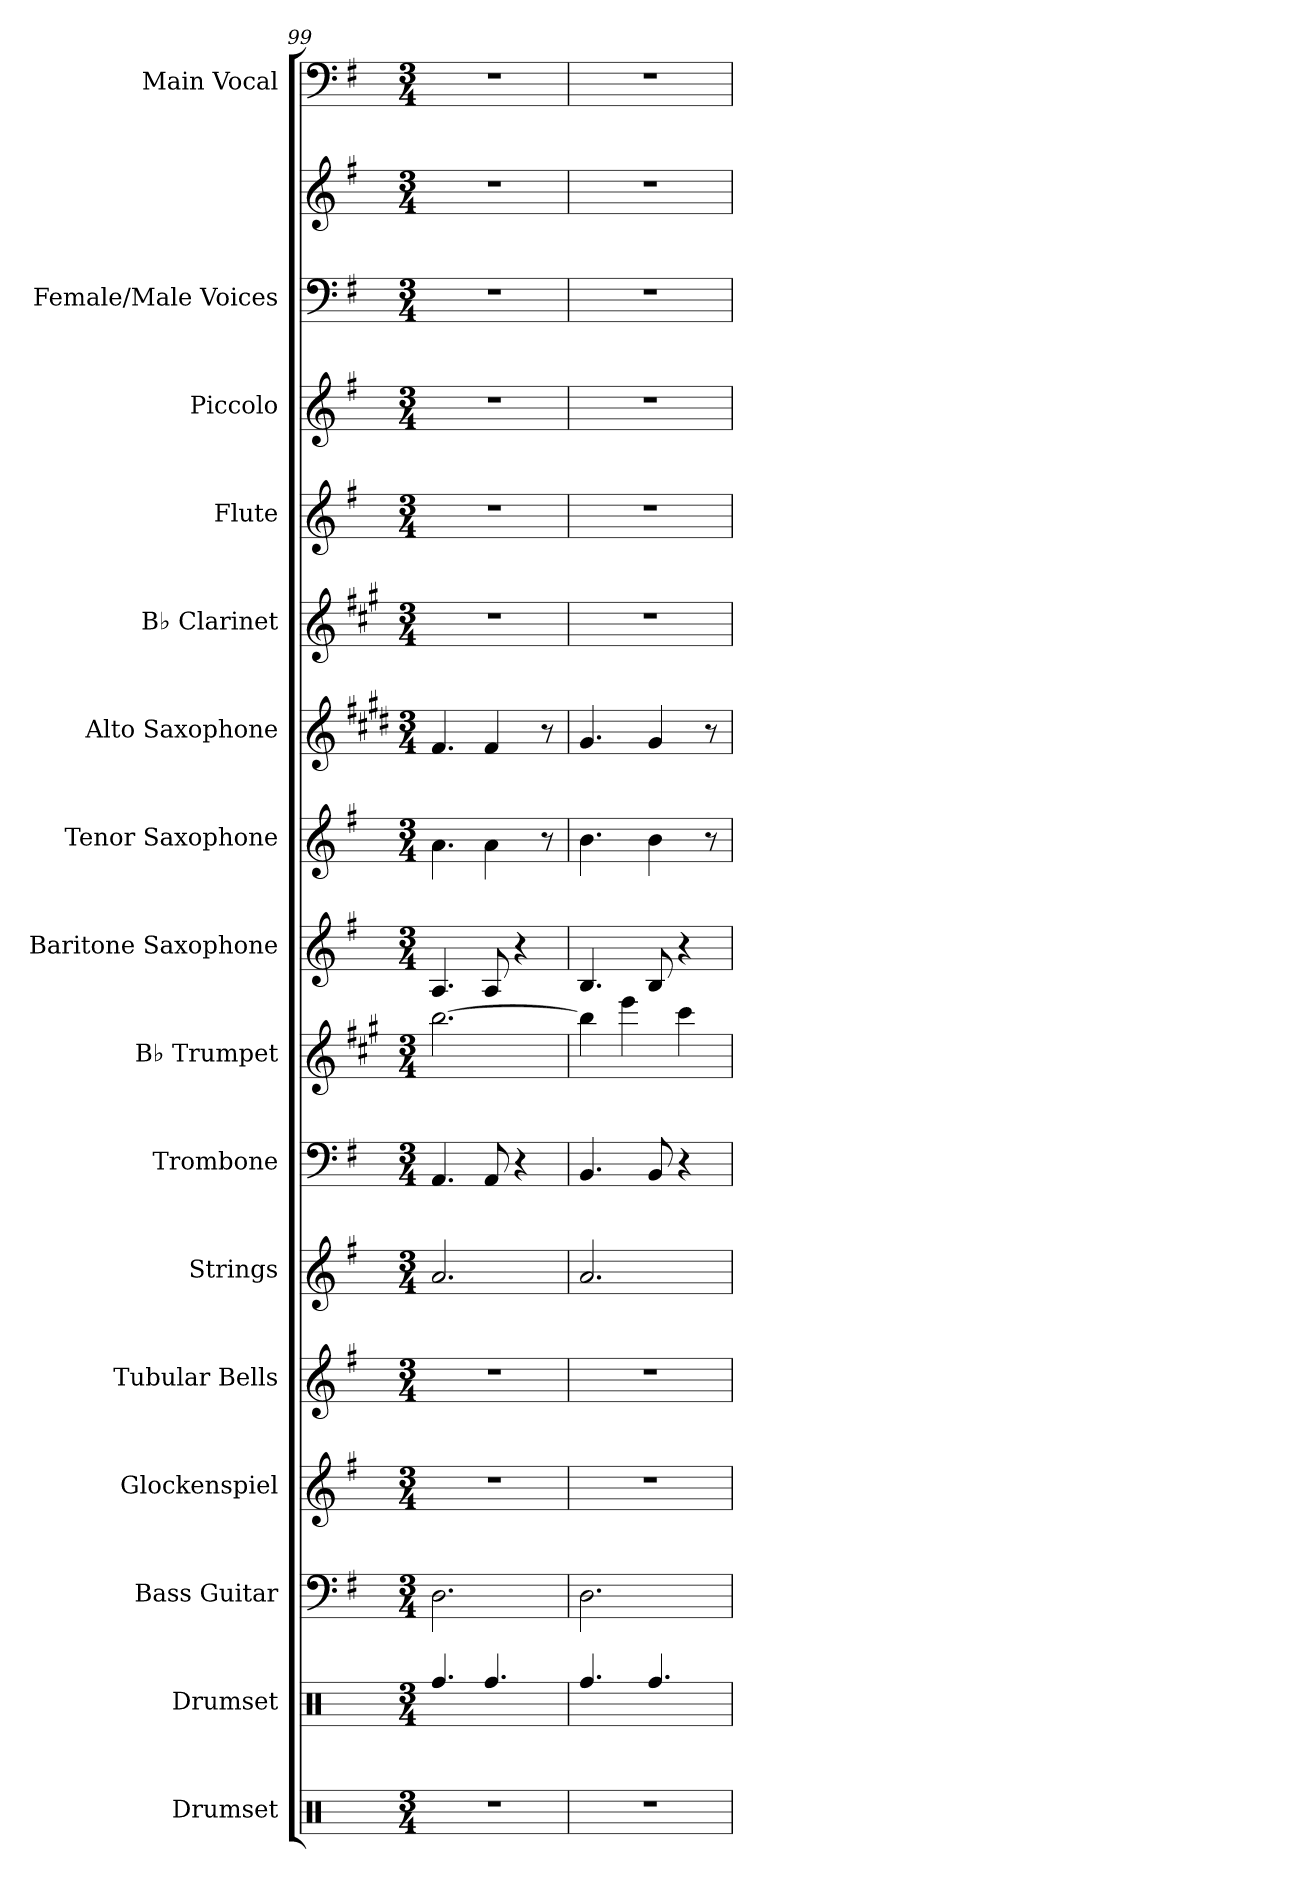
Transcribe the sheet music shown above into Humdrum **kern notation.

**kern	**kern	**kern	**kern	**kern	**kern	**kern	**kern	**kern	**kern	**kern	**kern	**kern	**kern	**kern	**kern	**kern
*part16	*part15	*part14	*part13	*part12	*part11	*part10	*part9	*part8	*part7	*part6	*part5	*part4	*part3	*part2	*part2	*part1
*staff17	*staff16	*staff15	*staff14	*staff13	*staff12	*staff11	*staff10	*staff9	*staff8	*staff7	*staff6	*staff5	*staff4	*staff3	*staff2	*staff1
*I"Drumset	*I"Drumset	*I"Bass Guitar	*I"Glockenspiel	*I"Tubular Bells	*I"Strings	*I"Trombone	*I"B♭ Trumpet	*I"Baritone Saxophone	*I"Tenor Saxophone	*I"Alto Saxophone	*I"B♭ Clarinet	*I"Flute	*I"Piccolo	*I"Female/Male Voices	*	*I"Main Vocal
*I'Drs.	*I'Drs.	*I'B. Guit.	*I'Glk.	*I'Tu. Be.	*I'St.	*I'Tbn.	*I'B♭ Tpt.	*I'Bar. Sax.	*I'T. Sax.	*I'A. Sax.	*I'B♭ Cl.	*I'Fl.	*I'Picc.	*I'Voices	*	*I'Main Vcl.
*clefX	*clefX	*clefF4	*clefG2	*clefG2	*clefG2	*clefF4	*clefG2	*clefG2	*clefG2	*clefG2	*clefG2	*clefG2	*clefG2	*clefF4	*clefG2	*clefF4
*	*	*ITrd7c12	*ITrd-14c-24	*	*	*	*ITrd1c2	*ITrd12c21	*ITrd8c14	*ITrd5c9	*ITrd1c2	*	*ITrd-7c-12	*	*	*
*k[]	*k[]	*k[f#]	*k[f#]	*k[f#]	*k[f#]	*k[f#]	*k[f#]	*k[f#]	*k[f#]	*k[f#]	*k[f#]	*k[f#]	*k[f#]	*k[f#]	*k[f#]	*k[f#]
*M3/4	*M3/4	*M3/4	*M3/4	*M3/4	*M3/4	*M3/4	*M3/4	*M3/4	*M3/4	*M3/4	*M3/4	*M3/4	*M3/4	*M3/4	*M3/4	*M3/4
=99	=99	=99	=99	=99	=99	=99	=99	=99	=99	=99	=99	=99	=99	=99	=99	=99
2.r	4.Rff/	2.DD\	2.r	2.r	2.a/	4.AA/	[2.aa\	4.AA/	4.A\	4.A/	2.r	2.r	2.r	2.r	2.r	2.r
.	4.Rff/	.	.	.	.	8AA/	.	8AA/	4A\	4A/	.	.	.	.	.	.
.	.	.	.	.	.	4r	.	4r	.	.	.	.	.	.	.	.
.	.	.	.	.	.	.	.	.	8r	8r	.	.	.	.	.	.
=100	=100	=100	=100	=100	=100	=100	=100	=100	=100	=100	=100	=100	=100	=100	=100	=100
2.r	4.Rff/	2.DD\	2.r	2.r	2.a/	4.BB/	4aa\]	4.BB/	4.B\	4.B/	2.r	2.r	2.r	2.r	2.r	2.r
.	.	.	.	.	.	.	4ddd\	.	.	.	.	.	.	.	.	.
.	4.Rff/	.	.	.	.	8BB/	.	8BB/	4B\	4B/	.	.	.	.	.	.
.	.	.	.	.	.	4r	4bb\	4r	.	.	.	.	.	.	.	.
.	.	.	.	.	.	.	.	.	8r	8r	.	.	.	.	.	.
=	=	=	=	=	=	=	=	=	=	=	=	=	=	=	=	=
*-	*-	*-	*-	*-	*-	*-	*-	*-	*-	*-	*-	*-	*-	*-	*-	*-
